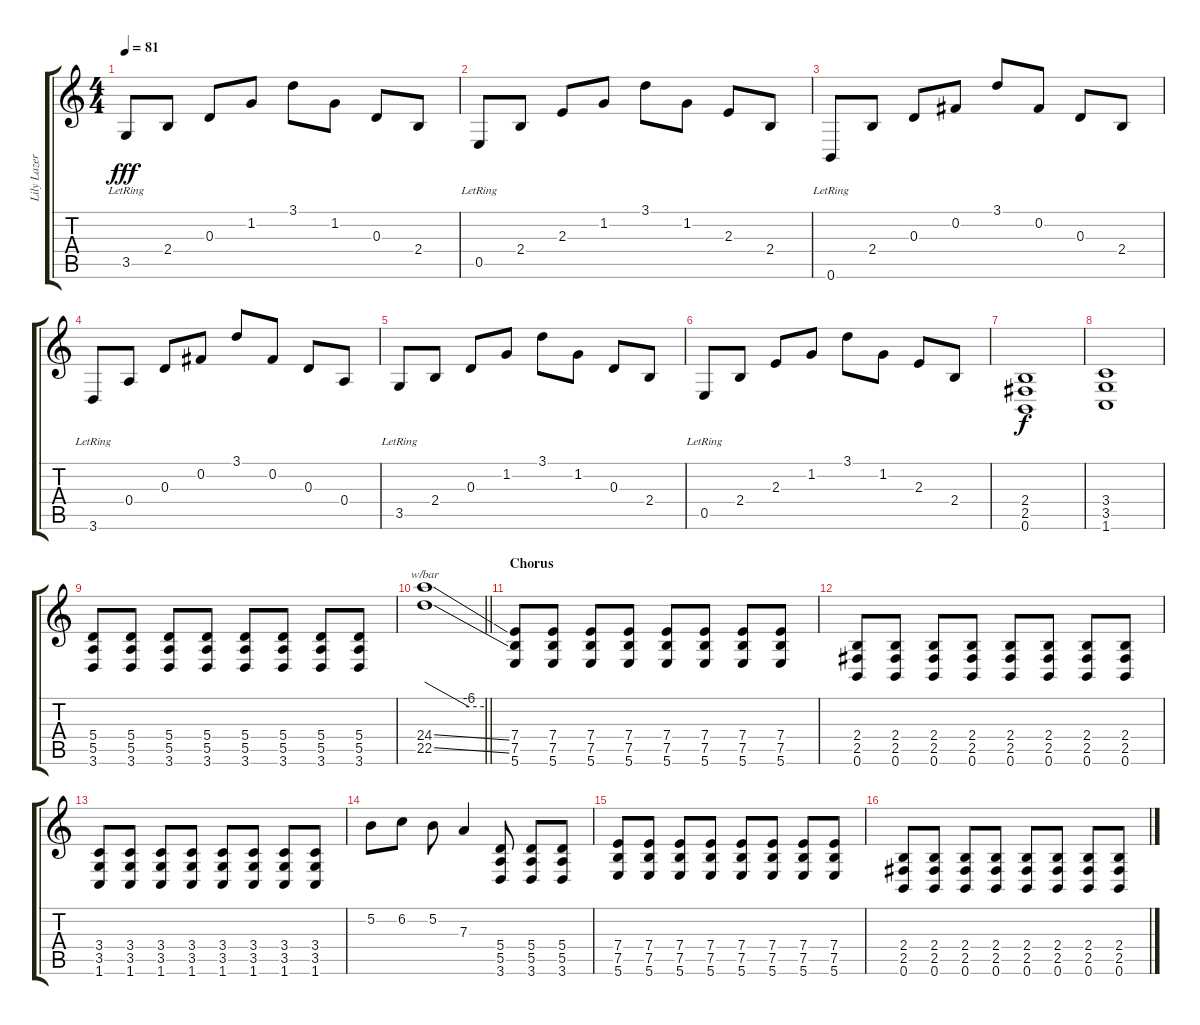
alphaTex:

\track ("Lily Lazer (Guitar)" "Lily Lazer") {instrument distortionguitar}
\staff {score tabs}
\tuning (B3 Gb3 D3 A2 E2 B1) {hide}
\ts (4 4)
\tempo 81
\clef g2
\ks c
3.5{lr}.8{dy fff} 2.4.8 0.3.8 1.2.8 3.1.8 1.2.8 0.3.8 2.4.8 |
0.5{lr}.8 2.4.8 2.3.8 1.2.8 3.1.8 1.2.8 2.3.8 2.4.8 |
0.6{lr}.8 2.4.8 0.3.8 0.2.8 3.1.8 0.2.8 0.3.8 2.4.8 |
3.6{lr}.8 0.4.8 0.3.8 0.2.8 3.1.8 0.2.8 0.3.8 0.4.8 |
3.5{lr}.8 2.4.8 0.3.8 1.2.8 3.1.8 1.2.8 0.3.8 2.4.8 |
0.5{lr}.8 2.4.8 2.3.8 1.2.8 3.1.8 1.2.8 2.3.8 2.4.8 |
(2.4 2.5 0.6).1{dy f} |
(3.4 3.5 1.6).1 |
(5.4 5.5 3.6).8 (5.4 5.5 3.6).8 (5.4 5.5 3.6).8 (5.4 5.5 3.6).8 (5.4 5.5 3.6).8 (5.4 5.5 3.6).8 (5.4 5.5 3.6).8 (5.4 5.5 3.6).8 |
\barLineRight lightlight
(24.4{ss} 22.5{ss}).1{tbe (custom default 0 0 45 -24 60 -24)} |
\section ("" "Chorus")
(7.4 7.5 5.6).8 (7.4 7.5 5.6).8 (7.4 7.5 5.6).8 (7.4 7.5 5.6).8 (7.4 7.5 5.6).8 (7.4 7.5 5.6).8 (7.4 7.5 5.6).8 (7.4 7.5 5.6).8 |
(2.4 2.5 0.6).8 (2.4 2.5 0.6).8 (2.4 2.5 0.6).8 (2.4 2.5 0.6).8 (2.4 2.5 0.6).8 (2.4 2.5 0.6).8 (2.4 2.5 0.6).8 (2.4 2.5 0.6).8 |
(3.4 3.5 1.6).8 (3.4 3.5 1.6).8 (3.4 3.5 1.6).8 (3.4 3.5 1.6).8 (3.4 3.5 1.6).8 (3.4 3.5 1.6).8 (3.4 3.5 1.6).8 (3.4 3.5 1.6).8 |
5.2.8 6.2.8 5.2.8 7.3.4 (5.4 5.5 3.6).8 (5.4 5.5 3.6).8 (5.4 5.5 3.6).8 |
(7.4 7.5 5.6).8 (7.4 7.5 5.6).8 (7.4 7.5 5.6).8 (7.4 7.5 5.6).8 (7.4 7.5 5.6).8 (7.4 7.5 5.6).8 (7.4 7.5 5.6).8 (7.4 7.5 5.6).8 |
(2.4 2.5 0.6).8 (2.4 2.5 0.6).8 (2.4 2.5 0.6).8 (2.4 2.5 0.6).8 (2.4 2.5 0.6).8 (2.4 2.5 0.6).8 (2.4 2.5 0.6).8 (2.4 2.5 0.6).8
